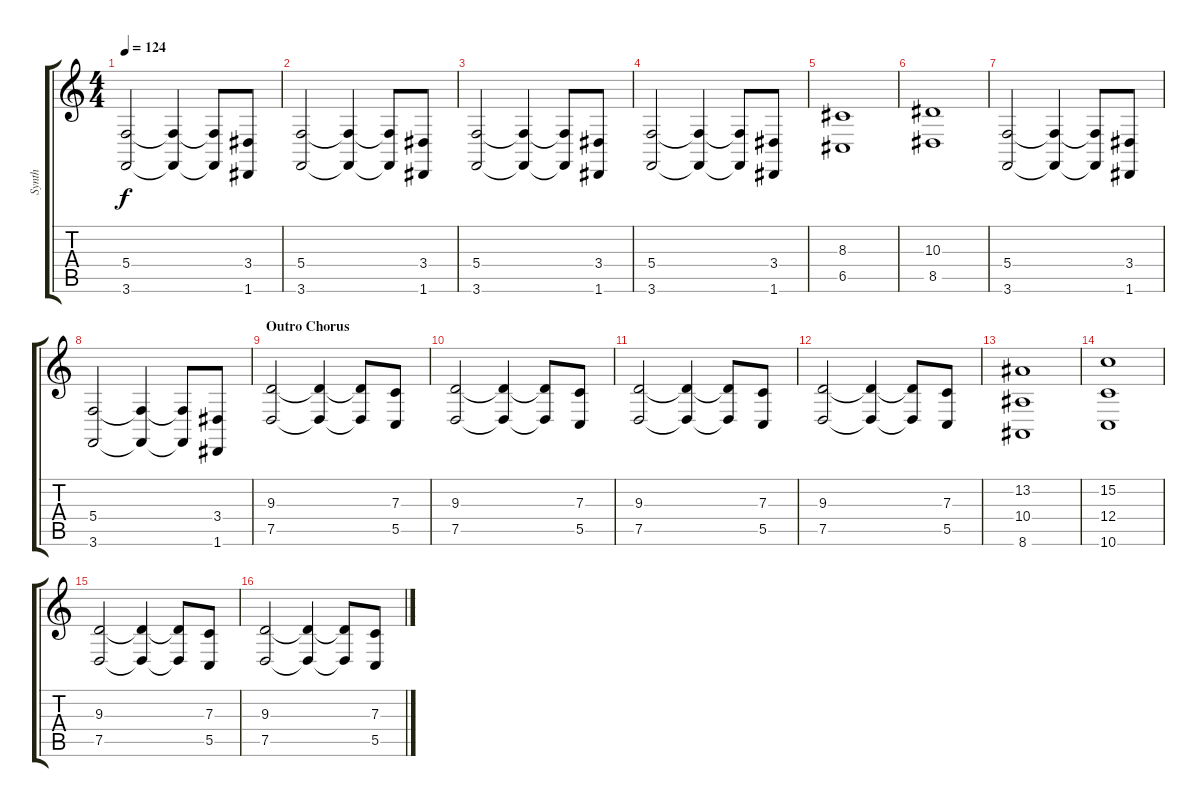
\track ("Synth" "Synth") {instrument synthstrings1}
\staff {score tabs}
\tuning (D4 A3 F3 C3 G2 D2) {hide}
\ts (4 4)
\tempo 124
\clef g2
\ks c
(5.4 3.6).2{dy f} (5.4{t} 3.6{t}).4 (5.4{t} 3.6{t}).8 (3.4 1.6).8 |
(5.4 3.6).2 (5.4{t} 3.6{t}).4 (5.4{t} 3.6{t}).8 (3.4 1.6).8 |
(5.4 3.6).2 (5.4{t} 3.6{t}).4 (5.4{t} 3.6{t}).8 (3.4 1.6).8 |
(5.4 3.6).2 (5.4{t} 3.6{t}).4 (5.4{t} 3.6{t}).8 (3.4 1.6).8 |
(8.3 6.5).1 |
(10.3 8.5).1 |
(5.4 3.6).2 (5.4{t} 3.6{t}).4 (5.4{t} 3.6{t}).8 (3.4 1.6).8 |
(5.4 3.6).2 (5.4{t} 3.6{t}).4 (5.4{t} 3.6{t}).8 (3.4 1.6).8 |
\section ("" "Outro Chorus")
(9.3 7.5).2 (9.3{t} 7.5{t}).4 (9.3{t} 7.5{t}).8 (7.3 5.5).8 |
(9.3 7.5).2 (9.3{t} 7.5{t}).4 (9.3{t} 7.5{t}).8 (7.3 5.5).8 |
(9.3 7.5).2 (9.3{t} 7.5{t}).4 (9.3{t} 7.5{t}).8 (7.3 5.5).8 |
(9.3 7.5).2 (9.3{t} 7.5{t}).4 (9.3{t} 7.5{t}).8 (7.3 5.5).8 |
(13.2 10.4 8.6).1 |
(15.2 12.4 10.6).1 |
(9.3 7.5).2 (9.3{t} 7.5{t}).4 (9.3{t} 7.5{t}).8 (7.3 5.5).8 |
(9.3 7.5).2 (9.3{t} 7.5{t}).4 (9.3{t} 7.5{t}).8 (7.3 5.5).8
